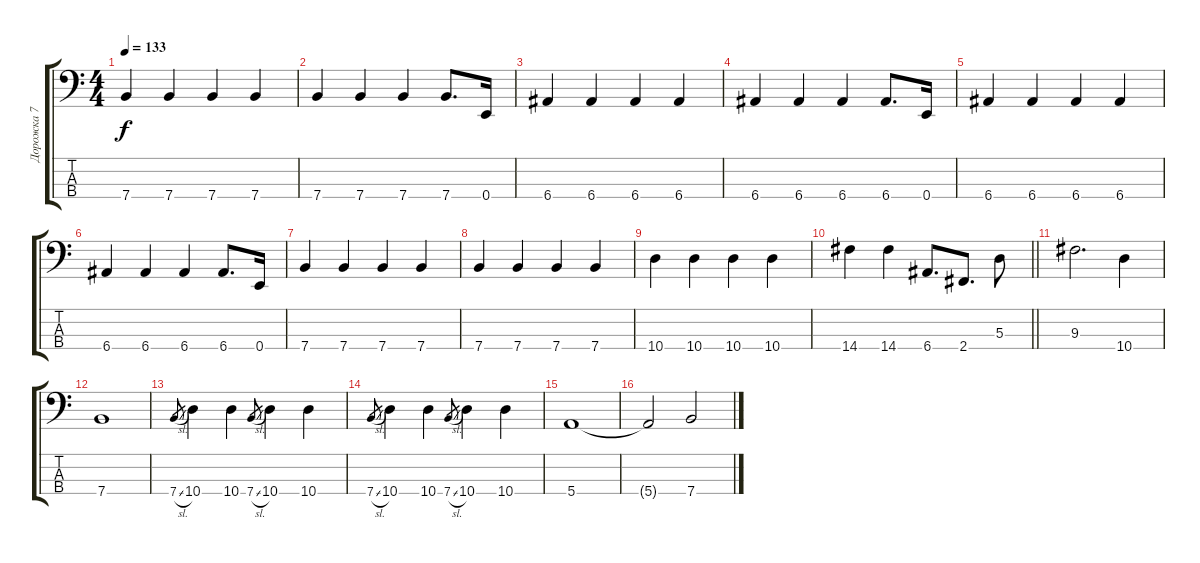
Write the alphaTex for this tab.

\track ("Дорожка 7" "Дорожка 7") {instrument electricbassfinger}
\staff {score tabs}
\tuning (G2 D2 A1 E1) {hide}
\ts (4 4)
\tempo 133
\clef f4
\ks c
7.4.4{dy f} 7.4.4 7.4.4 7.4.4 |
7.4.4 7.4.4 7.4.4 7.4.8{d} 0.4.16 |
6.4.4 6.4.4 6.4.4 6.4.4 |
6.4.4 6.4.4 6.4.4 6.4.8{d} 0.4.16 |
6.4.4 6.4.4 6.4.4 6.4.4 |
6.4.4 6.4.4 6.4.4 6.4.8{d} 0.4.16 |
7.4.4 7.4.4 7.4.4 7.4.4 |
7.4.4 7.4.4 7.4.4 7.4.4 |
10.4.4 10.4.4 10.4.4 10.4.4 |
\barLineRight lightlight
14.4.4 14.4.4 6.4.8{d} 2.4.8{d} 5.3.8 |
9.3.2{d} 10.4.4 |
7.4.1 |
7.4{sl}.8{gr} 10.4.4 10.4.4 7.4{sl}.8{gr} 10.4.4 10.4.4 |
7.4{sl}.8{gr} 10.4.4 10.4.4 7.4{sl}.8{gr} 10.4.4 10.4.4 |
5.4.1 |
5.4{t}.2 7.4.2
